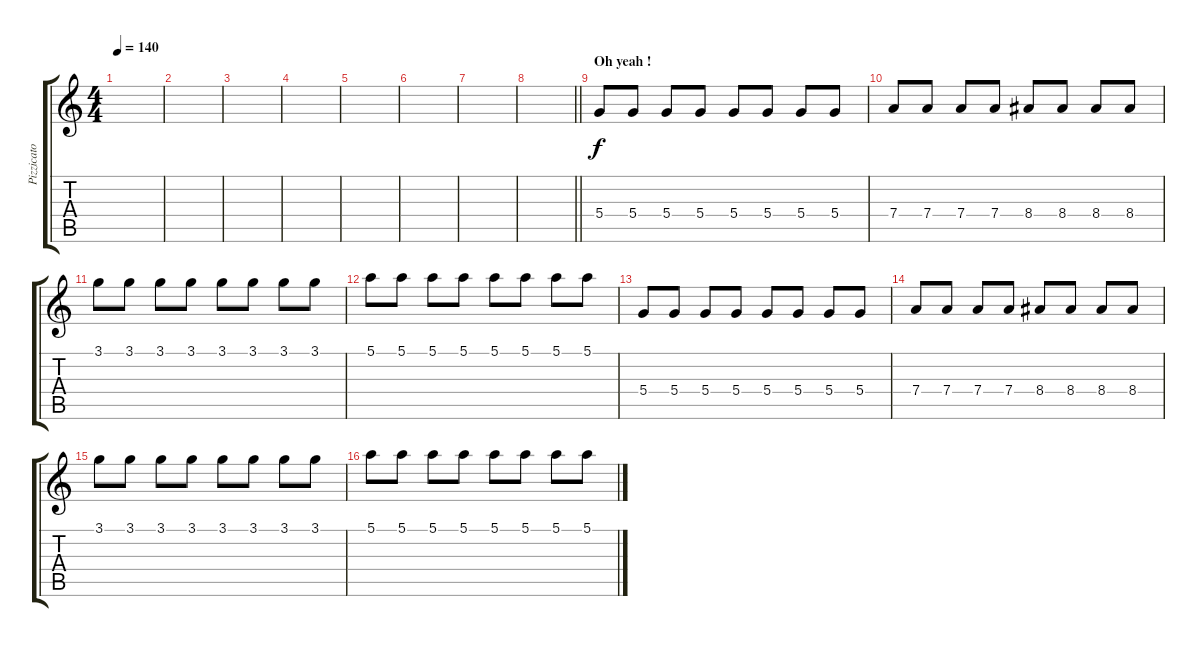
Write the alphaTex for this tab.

\track ("Pizzicato" "Pizzicato") {instrument slapbass2}
\staff {score tabs}
\tuning (E4 B3 G3 D3 A2 E2) {hide}
\ts (4 4)
\tempo 140
\clef g2
\ks c
|
|
|
|
|
|
|
\barLineRight lightlight
|
\section ("" "Oh yeah !")
5.4.8 5.4.8 5.4.8 5.4.8 5.4.8 5.4.8 5.4.8 5.4.8 |
7.4.8 7.4.8 7.4.8 7.4.8 8.4.8 8.4.8 8.4.8 8.4.8 |
3.1.8 3.1.8 3.1.8 3.1.8 3.1.8 3.1.8 3.1.8 3.1.8 |
5.1.8 5.1.8 5.1.8 5.1.8 5.1.8 5.1.8 5.1.8 5.1.8 |
5.4.8 5.4.8 5.4.8 5.4.8 5.4.8 5.4.8 5.4.8 5.4.8 |
7.4.8 7.4.8 7.4.8 7.4.8 8.4.8 8.4.8 8.4.8 8.4.8 |
3.1.8 3.1.8 3.1.8 3.1.8 3.1.8 3.1.8 3.1.8 3.1.8 |
5.1.8 5.1.8 5.1.8 5.1.8 5.1.8 5.1.8 5.1.8 5.1.8
